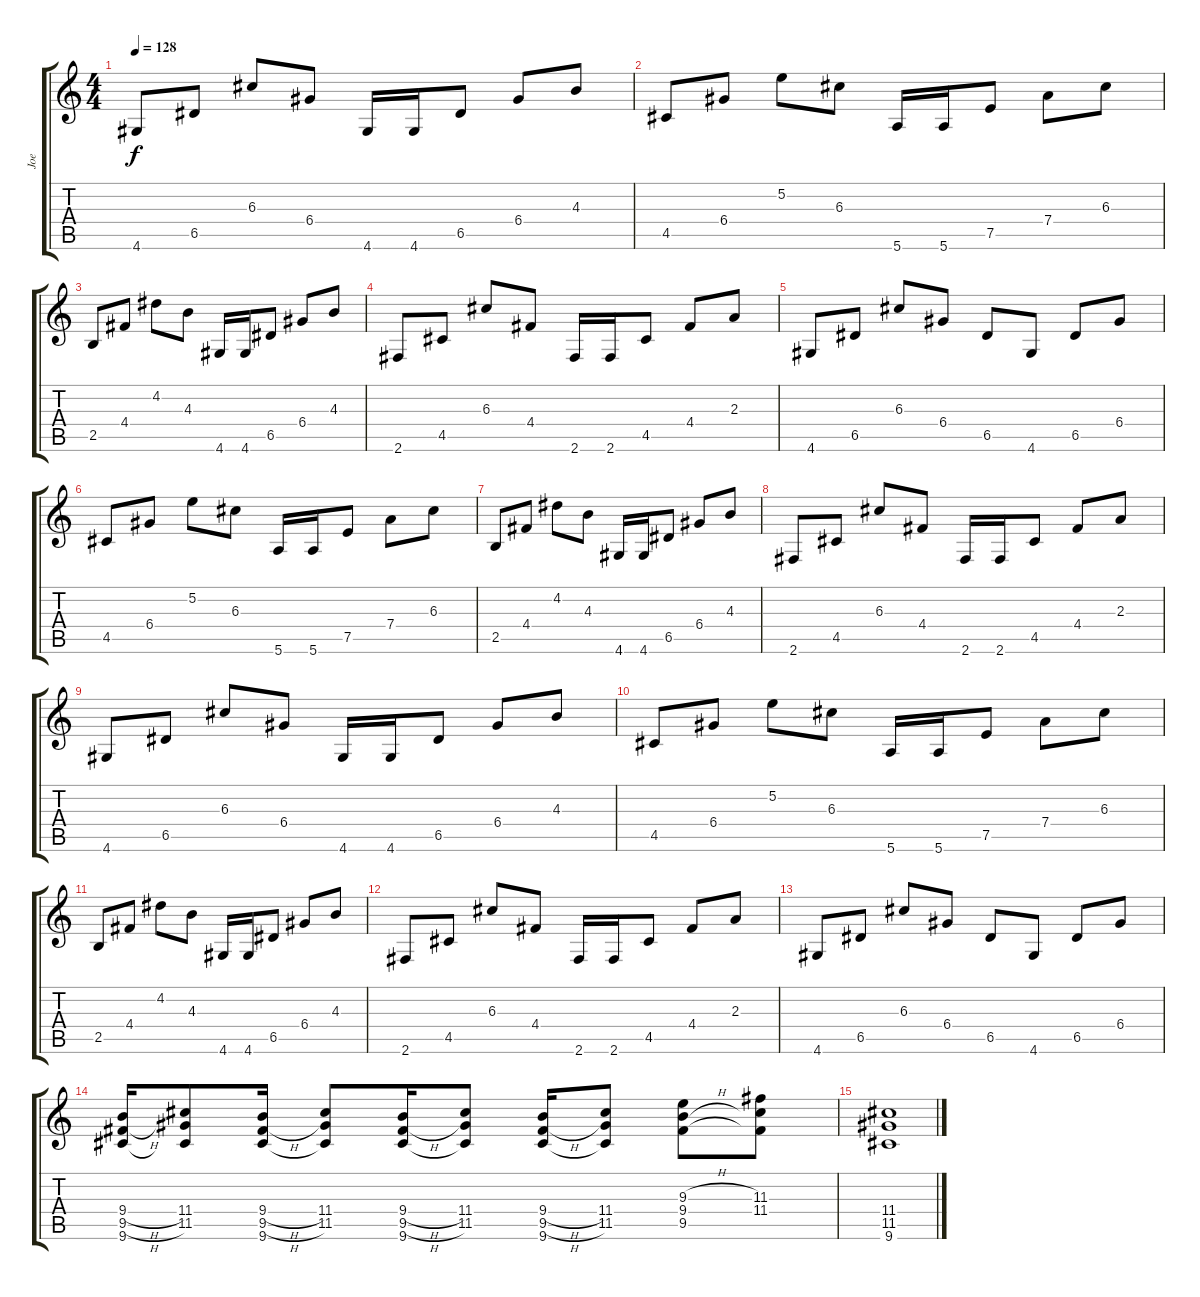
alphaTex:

\track ("Joe" "Joe") {instrument distortionguitar}
\staff {score tabs}
\tuning (E4 B3 G3 D3 A2 E2) {hide}
\ts (4 4)
\tempo 128
\clef g2
\ks c
4.6.8{dy f} 6.5.8 6.3.8 6.4.8 4.6.16 4.6.16 6.5.8 6.4.8 4.3.8 |
4.5.8 6.4.8 5.2.8 6.3.8 5.6.16 5.6.16 7.5.8 7.4.8 6.3.8 |
2.5.8 4.4.8 4.2.8 4.3.8 4.6.16 4.6.16 6.5.8 6.4.8 4.3.8 |
2.6.8 4.5.8 6.3.8 4.4.8 2.6.16 2.6.16 4.5.8 4.4.8 2.3.8 |
4.6.8 6.5.8 6.3.8 6.4.8 6.5.8 4.6.8 6.5.8 6.4.8 |
4.5.8 6.4.8 5.2.8 6.3.8 5.6.16 5.6.16 7.5.8 7.4.8 6.3.8 |
2.5.8 4.4.8 4.2.8 4.3.8 4.6.16 4.6.16 6.5.8 6.4.8 4.3.8 |
2.6.8 4.5.8 6.3.8 4.4.8 2.6.16 2.6.16 4.5.8 4.4.8 2.3.8 |
4.6.8 6.5.8 6.3.8 6.4.8 4.6.16 4.6.16 6.5.8 6.4.8 4.3.8 |
4.5.8 6.4.8 5.2.8 6.3.8 5.6.16 5.6.16 7.5.8 7.4.8 6.3.8 |
2.5.8 4.4.8 4.2.8 4.3.8 4.6.16 4.6.16 6.5.8 6.4.8 4.3.8 |
2.6.8 4.5.8 6.3.8 4.4.8 2.6.16 2.6.16 4.5.8 4.4.8 2.3.8 |
4.6.8 6.5.8 6.3.8 6.4.8 6.5.8 4.6.8 6.5.8 6.4.8 |
(9.4{h} 9.5{h} 9.6).16 (11.4 11.5 9.6{t}).8 (9.4{h} 9.5{h} 9.6).16 (11.4 11.5 9.6{t}).8 (9.4{h} 9.5{h} 9.6).16 (11.4 11.5 9.6{t}).8 (9.4{h} 9.5{h} 9.6).16 (11.4 11.5 9.6{t}).8 (9.3{h} 9.4{h} 9.5).8 (11.3 11.4 9.5{t}).8 |
(11.4 11.5 9.6).1
